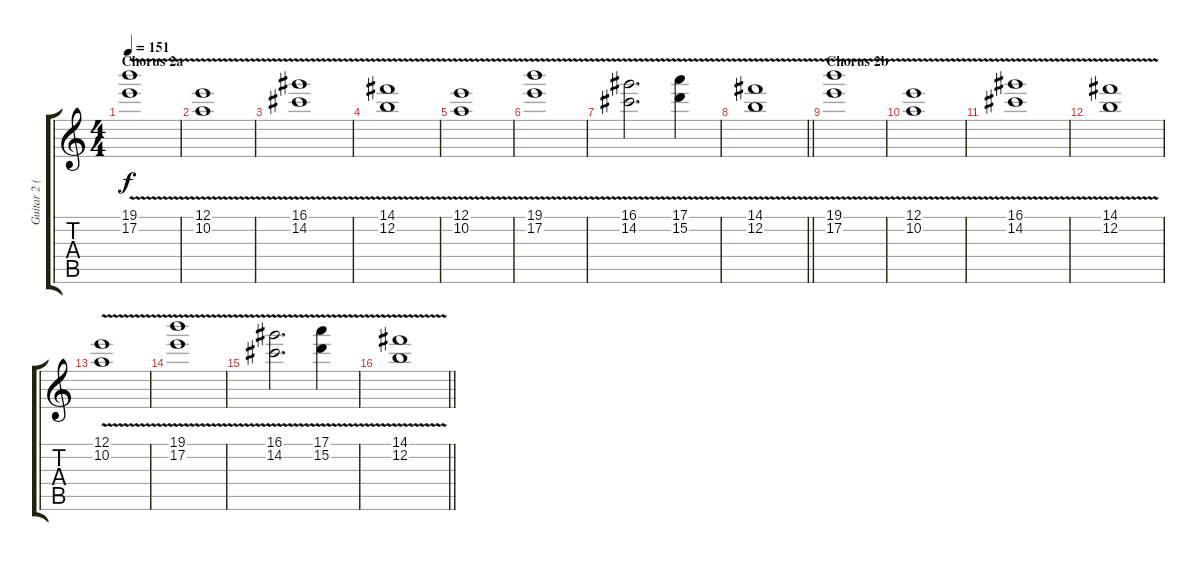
\track ("Guitar 2 (Russel Lissack)" "Guitar 2 (") {instrument acousticguitarsteel}
\staff {score tabs}
\tuning (E4 B3 G3 D3 A2 E2) {hide}
\ts (4 4)
\section ("" "Chorus 2a")
\tempo 151
\clef g2
\ks c
(19.1{v} 17.2).1{dy f instrument guitarharmonics} |
(12.1{v} 10.2).1 |
(16.1{v} 14.2).1 |
(14.1{v} 12.2).1 |
(12.1{v} 10.2).1 |
(19.1{v} 17.2).1 |
(16.1{v} 14.2).2{d} (17.1{v} 15.2).4 |
\barLineRight lightlight
(14.1{v} 12.2).1 |
\section ("" "Chorus 2b")
(19.1{v} 17.2).1{instrument guitarharmonics} |
(12.1{v} 10.2).1 |
(16.1{v} 14.2).1 |
(14.1{v} 12.2).1 |
(12.1{v} 10.2).1 |
(19.1{v} 17.2).1 |
(16.1{v} 14.2).2{d} (17.1{v} 15.2).4 |
\barLineRight lightlight
(14.1{v} 12.2).1
